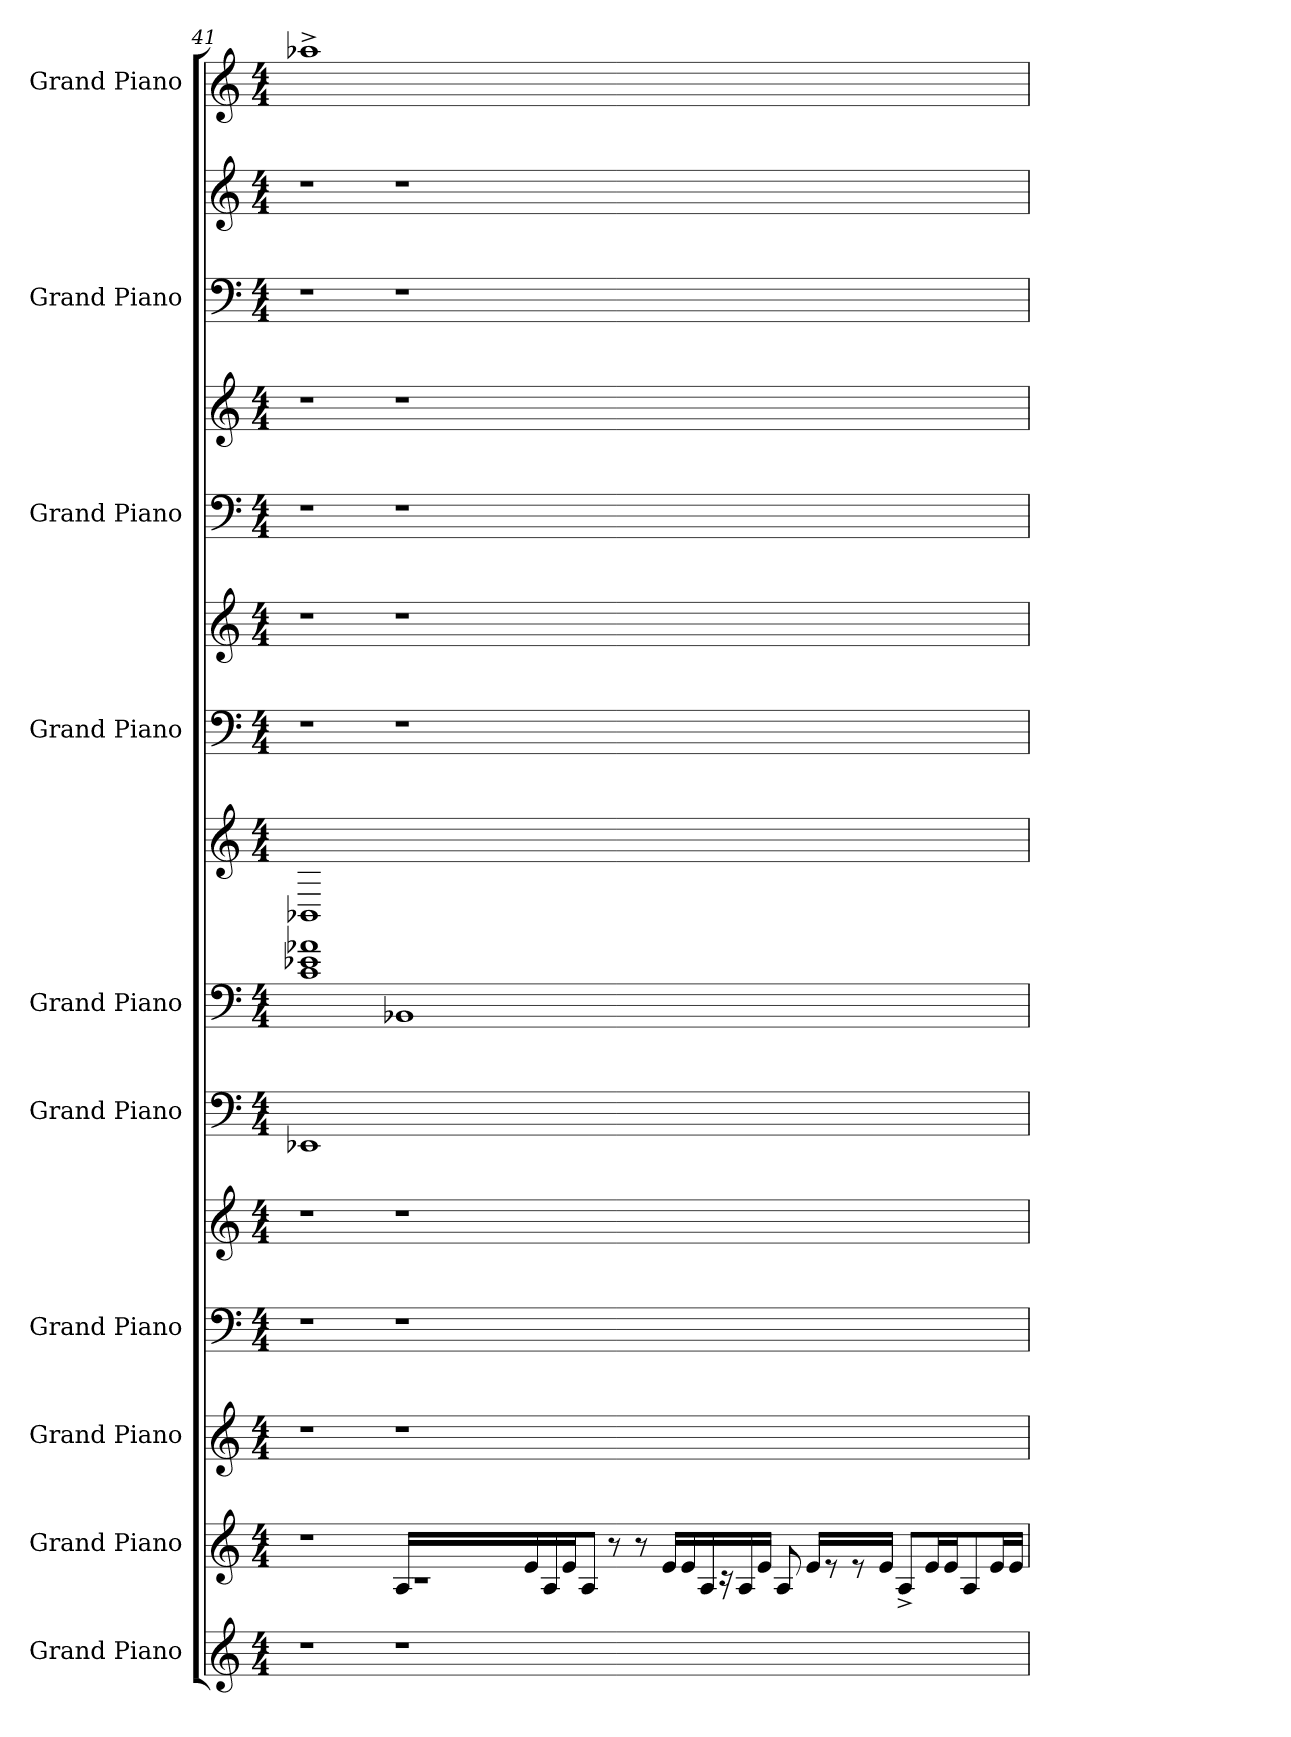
**kern	**kern	**kern	**kern	**kern	**kern	**kern	**kern	**kern	**kern	**kern	**kern	**kern	**kern	**kern
*part10	*part9	*part8	*part7	*part7	*part6	*part5	*part5	*part4	*part4	*part3	*part3	*part2	*part2	*part1
*staff15	*staff14	*staff13	*staff12	*staff11	*staff10	*staff9	*staff8	*staff7	*staff6	*staff5	*staff4	*staff3	*staff2	*staff1
*I"Grand Piano	*I"Grand Piano	*I"Grand Piano	*I"Grand Piano	*	*I"Grand Piano	*I"Grand Piano	*	*I"Grand Piano	*	*I"Grand Piano	*	*I"Grand Piano	*	*I"Grand Piano
*clefG2	*clefG2	*clefG2	*clefF4	*clefG2	*clefF4	*clefF4	*clefG2	*clefF4	*clefG2	*clefF4	*clefG2	*clefF4	*clefG2	*clefG2
*k[]	*k[]	*k[]	*k[]	*k[]	*k[]	*k[]	*k[]	*k[]	*k[]	*k[]	*k[]	*k[]	*k[]	*k[]
*C:	*C:	*C:	*C:	*C:	*C:	*C:	*C:	*C:	*C:	*C:	*C:	*C:	*C:	*C:
*M4/4	*M4/4	*M4/4	*M4/4	*M4/4	*M4/4	*M4/4	*M4/4	*M4/4	*M4/4	*M4/4	*M4/4	*M4/4	*M4/4	*M4/4
=41	=41	=41	=41	=41	=41	=41	=41	=41	=41	=41	=41	=41	=41	=41
1r	1r	1r	1r	1r	1EE-X	1c 1e-X 1a-X	1BB-X	1r	1r	1r	1r	1r	1r	1aa-X^
1r	16ALL	1r	1r	1r	0.ryy	1BB-X	0.ryy	1r	1r	1r	1r	1r	1r	0.ryy
.	1r	.	.	.	.	.	.	.	.	.	.	.	.	.
0ryy	.	0ryy	0ryy	0ryy	.	0ryy	.	0ryy	0ryy	0ryy	0ryy	0ryy	0ryy	.
.	16eLL	.	.	.	.	.	.	.	.	.	.	.	.	.
.	16AJ	.	.	.	.	.	.	.	.	.	.	.	.	.
.	16eJJ	.	.	.	.	.	.	.	.	.	.	.	.	.
.	8AJ	.	.	.	.	.	.	.	.	.	.	.	.	.
.	8r	.	.	.	.	.	.	.	.	.	.	.	.	.
.	8r	.	.	.	.	.	.	.	.	.	.	.	.	.
.	16eLL	.	.	.	.	.	.	.	.	.	.	.	.	.
.	16e	.	.	.	.	.	.	.	.	.	.	.	.	.
.	16ALL	.	.	.	.	.	.	.	.	.	.	.	.	.
.	16r	.	.	.	.	.	.	.	.	.	.	.	.	.
.	16AJJ	.	.	.	.	.	.	.	.	.	.	.	.	.
.	16eJJ	.	.	.	.	.	.	.	.	.	.	.	.	.
.	8A	.	.	.	.	.	.	.	.	.	.	.	.	.
.	16eKL	.	.	.	.	.	.	.	.	.	.	.	.	.
.	8r	.	.	.	.	.	.	.	.	.	.	.	.	.
.	8r	.	.	.	.	.	.	.	.	.	.	.	.	.
.	16eJk	.	.	.	.	.	.	.	.	.	.	.	.	.
.	8A^L	.	.	.	.	.	.	.	.	.	.	.	.	.
.	16eLL	.	.	.	.	.	.	.	.	.	.	.	.	.
.	16e	.	.	.	.	.	.	.	.	.	.	.	.	.
.	8AJ	.	.	.	.	.	.	.	.	.	.	.	.	.
.	16e	.	.	.	.	.	.	.	.	.	.	.	.	.
.	16eJJ	.	.	.	.	.	.	.	.	.	.	.	.	.
=	=	=	=	=	=	=	=	=	=	=	=	=	=	=
*-	*-	*-	*-	*-	*-	*-	*-	*-	*-	*-	*-	*-	*-	*-
